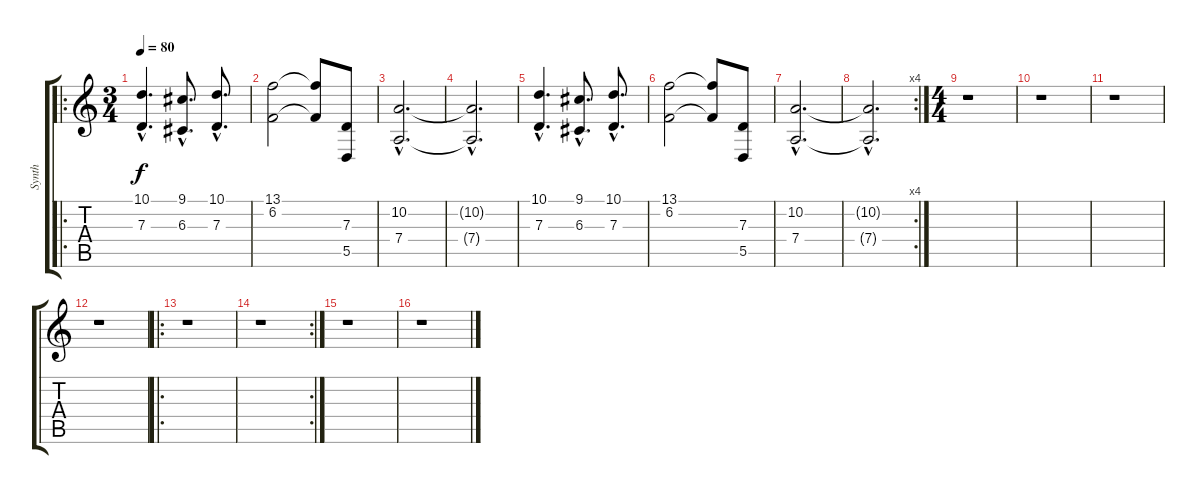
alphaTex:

\track ("Synth" "Synth") {instrument stringensemble1}
\staff {score tabs}
\tuning (E4 B3 G3 D3 A2 E2) {hide}
\ro
\ts (3 4)
\tempo 80
\clef g2
\ks c
(10.1{hac} 7.3{hac}).4{d dy f} (9.1{hac} 6.3{hac}).8{d} (10.1{hac} 7.3{hac}).8{d} |
(13.1 6.2).2 (13.1{t} 6.2{t}).8 (7.3 5.5).8 |
(10.2{hac} 7.4{hac}).2{d} |
(10.2{hac t} 7.4{hac t}).2{d} |
(10.1{hac} 7.3{hac}).4{d} (9.1{hac} 6.3{hac}).8{d} (10.1{hac} 7.3{hac}).8{d} |
(13.1 6.2).2 (13.1{t} 6.2{t}).8 (7.3 5.5).8 |
(10.2{hac} 7.4{hac}).2{d} |
\rc 4
(10.2{hac t} 7.4{hac t}).2{d} |
\ts (4 4)
r.1 |
r.1 |
r.1 |
r.1 |
\ro
r.1 |
\rc 2
r.1 |
r.1 |
r.1
